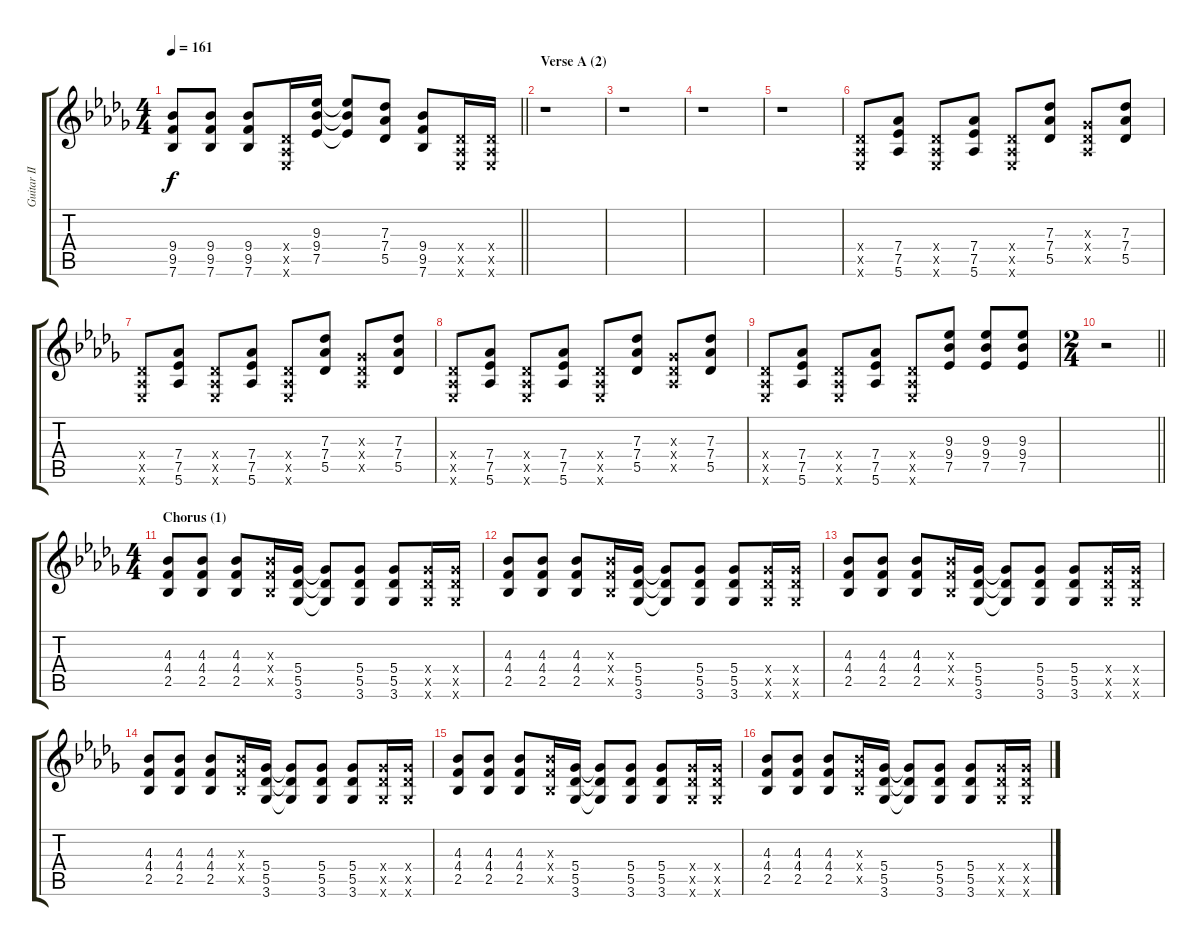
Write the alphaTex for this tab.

\track ("Guitar II" "Guitar II") {instrument distortionguitar}
\staff {score tabs}
\tuning (Eb4 Bb3 Gb3 Db3 Ab2 Eb2) {hide}
\ts (4 4)
\tempo 161
\clef g2
\barLineRight lightlight
\ks bbminor
(9.4 9.5 7.6).8{dy f} (9.4 9.5 7.6).8 (9.4 9.5 7.6).8 (0.4{x} 0.5{x} 0.6{x}).16 (9.3 9.4 7.5).16 (9.3{t} 9.4{t} 7.5{t}).8 (7.3 7.4 5.5).8 (9.4 9.5 7.6).8 (0.4{x} 0.5{x} 0.6{x}).16 (0.4{x} 0.5{x} 0.6{x}).16 |
\section ("" "Verse A (2)")
r.1 |
r.1 |
r.1 |
r.1 |
(0.4{x} 0.5{x} 0.6{x}).8 (7.4 7.5 5.6).8 (0.4{x} 0.5{x} 0.6{x}).8 (7.4 7.5 5.6).8 (0.4{x} 0.5{x} 0.6{x}).8 (7.3 7.4 5.5).8 (0.3{x} 0.4{x} 0.5{x}).8 (7.3 7.4 5.5).8 |
(0.4{x} 0.5{x} 0.6{x}).8 (7.4 7.5 5.6).8 (0.4{x} 0.5{x} 0.6{x}).8 (7.4 7.5 5.6).8 (0.4{x} 0.5{x} 0.6{x}).8 (7.3 7.4 5.5).8 (0.3{x} 0.4{x} 0.5{x}).8 (7.3 7.4 5.5).8 |
(0.4{x} 0.5{x} 0.6{x}).8 (7.4 7.5 5.6).8 (0.4{x} 0.5{x} 0.6{x}).8 (7.4 7.5 5.6).8 (0.4{x} 0.5{x} 0.6{x}).8 (7.3 7.4 5.5).8 (0.3{x} 0.4{x} 0.5{x}).8 (7.3 7.4 5.5).8 |
(0.4{x} 0.5{x} 0.6{x}).8 (7.4 7.5 5.6).8 (0.4{x} 0.5{x} 0.6{x}).8 (7.4 7.5 5.6).8 (0.4{x} 0.5{x} 0.6{x}).8 (9.3 9.4 7.5).8 (9.3 9.4 7.5).8 (9.3 9.4 7.5).8 |
\ts (2 4)
\barLineRight lightlight
r.2 |
\ts (4 4)
\section ("" "Chorus (1)")
(4.3 4.4 2.5).8 (4.3 4.4 2.5).8 (4.3 4.4 2.5).8 (4.3{x} 4.4{x} 2.5{x}).16 (5.4 5.5 3.6).16 (5.4{t} 5.5{t} 3.6{t}).8 (5.4 5.5 3.6).8 (5.4 5.5 3.6).8 (5.4{x} 5.5{x} 3.6{x}).16 (5.4{x} 5.5{x} 3.6{x}).16 |
(4.3 4.4 2.5).8 (4.3 4.4 2.5).8 (4.3 4.4 2.5).8 (4.3{x} 4.4{x} 2.5{x}).16 (5.4 5.5 3.6).16 (5.4{t} 5.5{t} 3.6{t}).8 (5.4 5.5 3.6).8 (5.4 5.5 3.6).8 (5.4{x} 5.5{x} 3.6{x}).16 (5.4{x} 5.5{x} 3.6{x}).16 |
(4.3 4.4 2.5).8 (4.3 4.4 2.5).8 (4.3 4.4 2.5).8 (4.3{x} 4.4{x} 2.5{x}).16 (5.4 5.5 3.6).16 (5.4{t} 5.5{t} 3.6{t}).8 (5.4 5.5 3.6).8 (5.4 5.5 3.6).8 (5.4{x} 5.5{x} 3.6{x}).16 (5.4{x} 5.5{x} 3.6{x}).16 |
(4.3 4.4 2.5).8 (4.3 4.4 2.5).8 (4.3 4.4 2.5).8 (4.3{x} 4.4{x} 2.5{x}).16 (5.4 5.5 3.6).16 (5.4{t} 5.5{t} 3.6{t}).8 (5.4 5.5 3.6).8 (5.4 5.5 3.6).8 (5.4{x} 5.5{x} 3.6{x}).16 (5.4{x} 5.5{x} 3.6{x}).16 |
(4.3 4.4 2.5).8 (4.3 4.4 2.5).8 (4.3 4.4 2.5).8 (4.3{x} 4.4{x} 2.5{x}).16 (5.4 5.5 3.6).16 (5.4{t} 5.5{t} 3.6{t}).8 (5.4 5.5 3.6).8 (5.4 5.5 3.6).8 (5.4{x} 5.5{x} 3.6{x}).16 (5.4{x} 5.5{x} 3.6{x}).16 |
(4.3 4.4 2.5).8 (4.3 4.4 2.5).8 (4.3 4.4 2.5).8 (4.3{x} 4.4{x} 2.5{x}).16 (5.4 5.5 3.6).16 (5.4{t} 5.5{t} 3.6{t}).8 (5.4 5.5 3.6).8 (5.4 5.5 3.6).8 (5.4{x} 5.5{x} 3.6{x}).16 (5.4{x} 5.5{x} 3.6{x}).16
